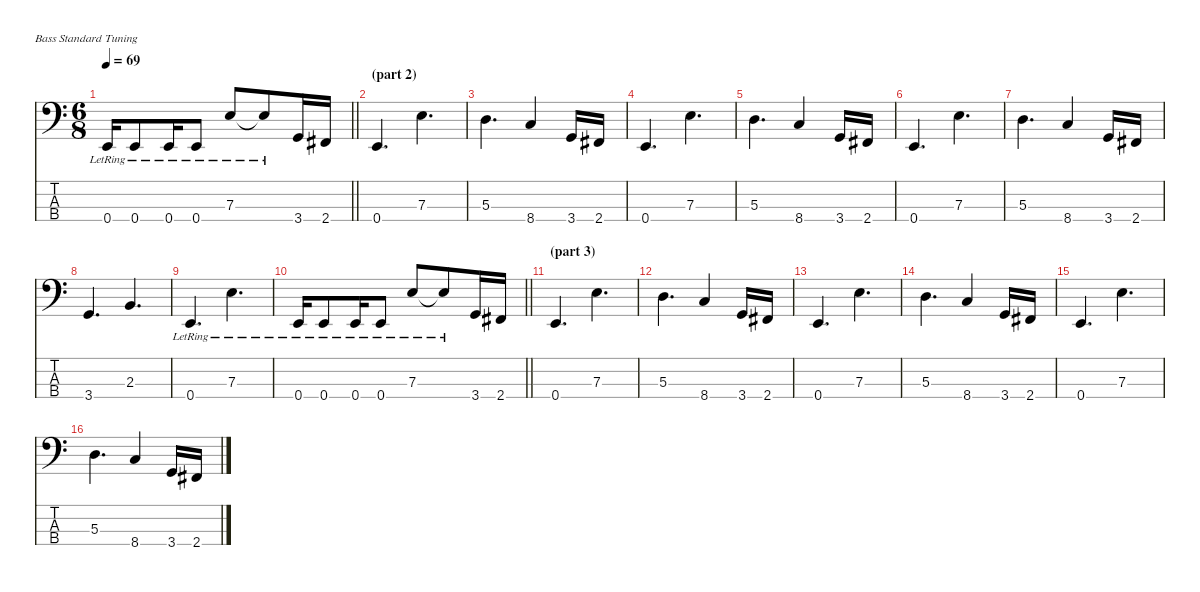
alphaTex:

\defaultSystemsLayout 4
\hideDynamics
\bracketExtendMode nobrackets
\singleTrackTrackNamePolicy hidden
\multiTrackTrackNamePolicy hidden
\otherSystemsTrackNameOrientation horizontal
\track ("Bass" "el.bs.") {instrument electricbasspick}
\staff {score tabs}
\tuning (G2 D2 A1 E1)
\ts (6 8)
\tempo 69
\clef f4
\barLineRight lightlight
\ks c
0.4{lr}.16{dy f beam Up} 0.4{lr}.8{beam Up} 0.4{lr}.16{beam Up} 0.4{lr}.8{beam Up} 7.3{lr}.8{beam Up} 7.3{lr t}.8{beam Up} 3.4.16{beam Up} 2.4{acc #}.16{beam Up} |
\section ("" "(part 2)")
0.4.4{d beam Up} 7.3.4{d beam Down} |
5.3.4{d beam Down} 8.4.4{beam Up} 3.4.16{beam Up} 2.4{acc #}.16{beam Up} |
0.4.4{d beam Up} 7.3.4{d beam Down} |
5.3.4{d beam Down} 8.4.4{beam Up} 3.4.16{beam Up} 2.4{acc #}.16{beam Up} |
0.4.4{d beam Up} 7.3.4{d beam Down} |
5.3.4{d beam Down} 8.4.4{beam Up} 3.4.16{beam Up} 2.4{acc #}.16{beam Up} |
3.4.4{d beam Up} 2.3.4{d beam Up} |
0.4{lr}.4{d beam Up} 7.3{lr}.4{d beam Down} |
\barLineRight lightlight
0.4{lr}.16{beam Up} 0.4{lr}.8{beam Up} 0.4{lr}.16{beam Up} 0.4{lr}.8{beam Up} 7.3{lr}.8{beam Up} 7.3{lr t}.8{beam Up} 3.4.16{beam Up} 2.4{acc #}.16{beam Up} |
\section ("" "(part 3)")
0.4.4{d beam Up} 7.3.4{d beam Down} |
5.3.4{d beam Down} 8.4.4{beam Up} 3.4.16{beam Up} 2.4{acc #}.16{beam Up} |
0.4.4{d beam Up} 7.3.4{d beam Down} |
5.3.4{d beam Down} 8.4.4{beam Up} 3.4.16{beam Up} 2.4{acc #}.16{beam Up} |
0.4.4{d beam Up} 7.3.4{d beam Down} |
5.3.4{d beam Down} 8.4.4{beam Up} 3.4.16{beam Up} 2.4{acc #}.16{beam Up}
